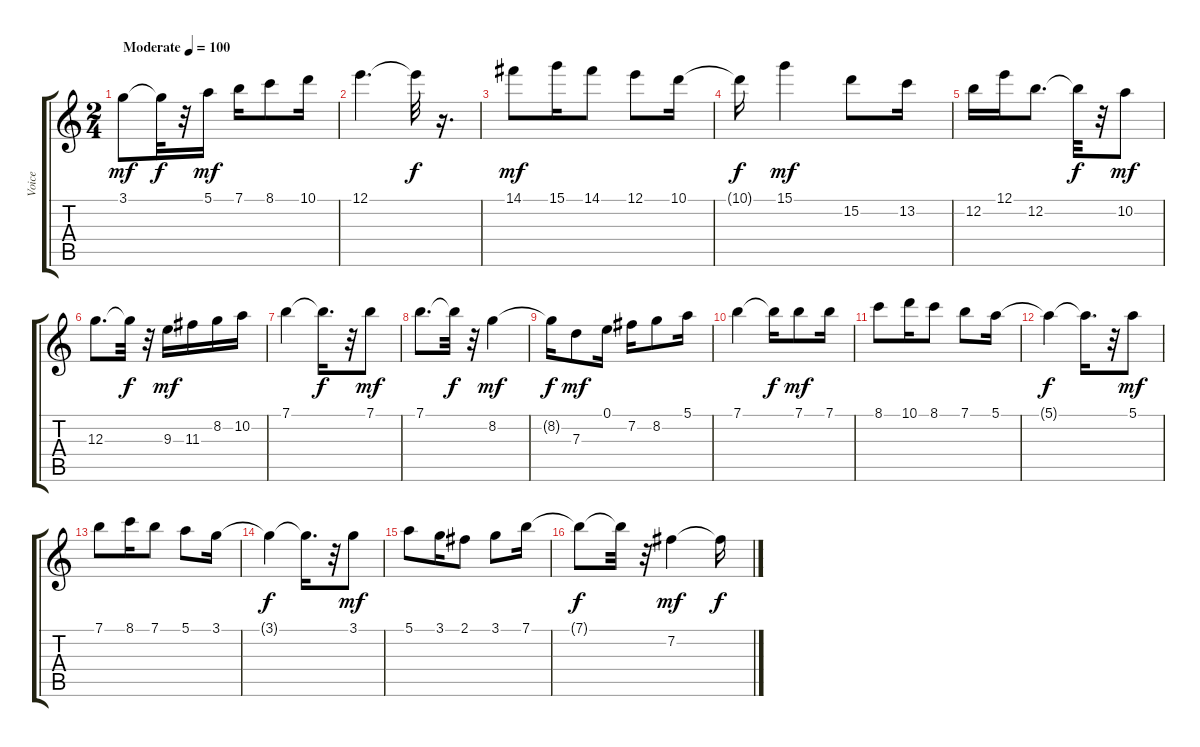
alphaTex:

\track ("Voice" "Voice") {instrument acousticguitarsteel}
\staff {score tabs}
\tuning (E4 B3 G3 D3 A2 E2) {hide}
\ts (2 4)
\tempo (100 "Moderate")
\clef g2
\ks c
3.1.8{dy mf instrument acousticguitarsteel} 3.1{t}.32{dy f} r.32 5.1.16{dy mf} 7.1.16 8.1.8 10.1.16 |
12.1.4{d} 12.1{t}.32{dy f} r.16{d} |
14.1.8{dy mf} 15.1.16 14.1.8 12.1.8 10.1.16 |
10.1{t}.16{dy f} 15.1.4{dy mf} 15.2.8 13.2.16 |
12.2.16 12.1.16 12.2.8{d} 12.2{t}.32{dy f} r.32 10.2.8{dy mf} |
12.3.8{d} 12.3{t}.32{dy f} r.32 9.3.16{dy mf} 11.3.16 8.2.16 10.2.16 |
7.1.4 7.1{t}.16{d dy f} r.32 7.1.8{dy mf} |
7.1.8{d} 7.1{t}.32{dy f} r.32 8.2.4{dy mf} |
8.2{t}.16{dy f} 7.3.8{dy mf} 0.1.16 7.2.16 8.2.8 5.1.16 |
7.1.4 7.1{t}.16{dy f} 7.1.8{dy mf} 7.1.16 |
8.1.8 10.1.16 8.1.8 7.1.8 5.1.16 |
5.1{t}.4{dy f} 5.1{t}.16{d} r.32 5.1.8{dy mf} |
7.1.8 8.1.16 7.1.8 5.1.8 3.1.16 |
3.1{t}.4{dy f} 3.1{t}.16{d} r.32 3.1.8{dy mf} |
5.1.8 3.1.16 2.1.8 3.1.8 7.1.16 |
7.1{t}.8{dy f} 7.1{t}.32 r.32 7.2.4{dy mf} 7.2{t}.16{dy f}
